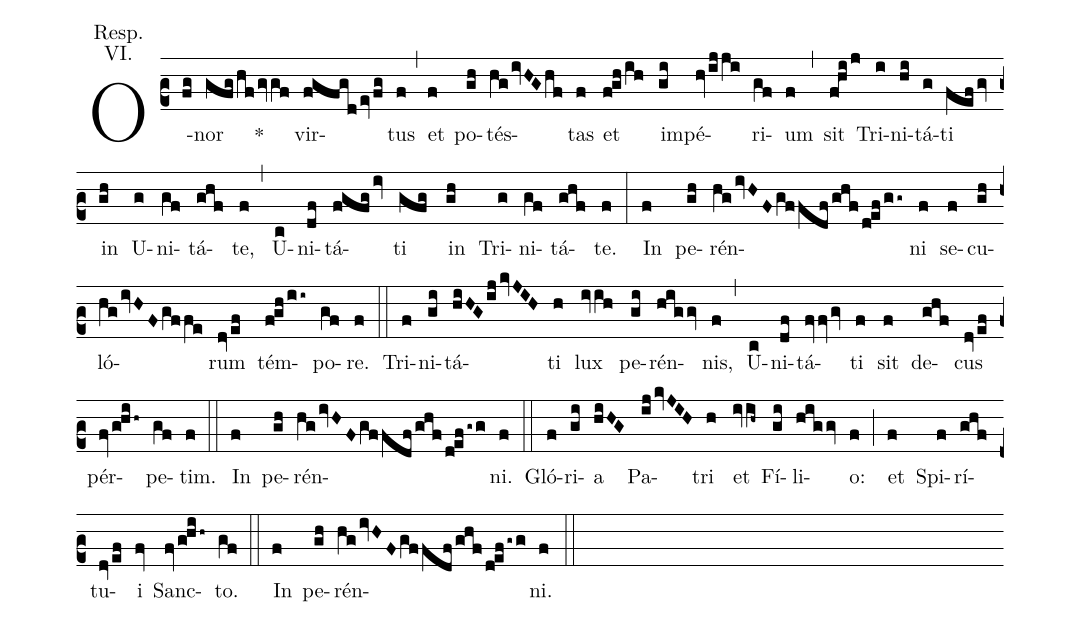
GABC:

annotation: Resp.;
annotation: VI.;
%%
(c2)
O(fg)nor(gfghfgvgf) *() vir(fgfgdevfg)tus(f) (,)
et(f) po(gh)tés(hgivHGhf)tas(f) et(fghih) im(gi)pé(hvijji)ri(gf)um(f) (,)
sit(fhij) Tri(i)ni(hi)tá(g)ti(fefgv) in(gh) U(g)ni(gf)tá(ghf)te,(f) (,)
U(c)ni(df)tá(fgfgiv)ti(gfg) in(gh) Tri(g)ni(gf)tá(ghf)te.(f) (:)
In(f) pe(gh)rén(hgivHFgffdfghfdefgg~)ni(f) se(f)cu(gh)ló(hgivHFgffe)rum(dvef) tém(fghii~)po(gf)re.(f) (::)

Tri(f)ni(gi)tá(hiHGijkvJIH)ti(h) lux(ivih) pe(gi)rén(higgv)nis,(f) (,)
U(c)ni(df)tá(fvfvgv)ti(f) sit(f) de(ghf)cus(dvef) pér(fvghih~)pe(gf)tim.(f) (::)

In(f) pe(gh)rén(hgivHFgffdfghfdefg~g)ni.(f) (::)

Gló(f)ri(gi)a(hiHG) Pa(ijkvJIH)tri(h) et(ivih~) Fí(gi)li(higgv)o:(f) (;)
et(f) Spi(f)rí(ghf)tu(dvef)i(fv) Sanc(fvghih~)to.(gf) (::)

In(f) pe(gh)rén(hgivHFgffdfghfdefg~g)ni.(f) (::)
